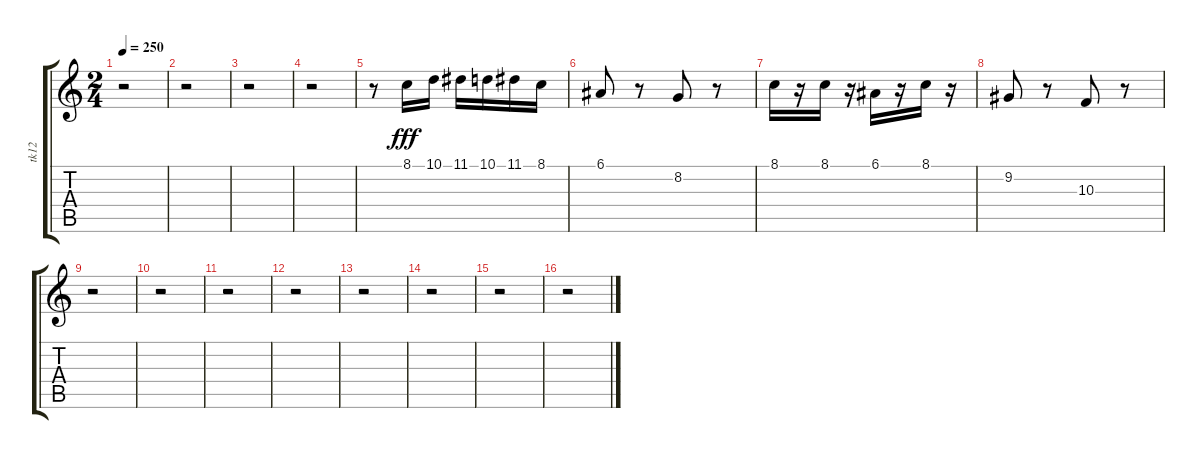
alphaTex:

\track ("tk12" "tk12") {instrument clarinet}
\staff {score tabs}
\tuning (E4 B3 G3 D3 A2 E2) {hide}
\ts (2 4)
\tempo 250
\clef g2
\ks c
r.2{dy fff instrument clarinet} |
r.2 |
r.2 |
r.2 |
r.8 8.1.16{balance 8} 10.1.16 11.1.16 10.1.16 11.1.16 8.1.16 |
6.1.8 r.8 8.2.8 r.8 |
8.1.16 r.16 8.1.16 r.16 6.1.16 r.16 8.1.16 r.16 |
9.2.8 r.8 10.3.8 r.8 |
r.2 |
r.2 |
r.2 |
r.2 |
r.2 |
r.2 |
r.2 |
r.2
